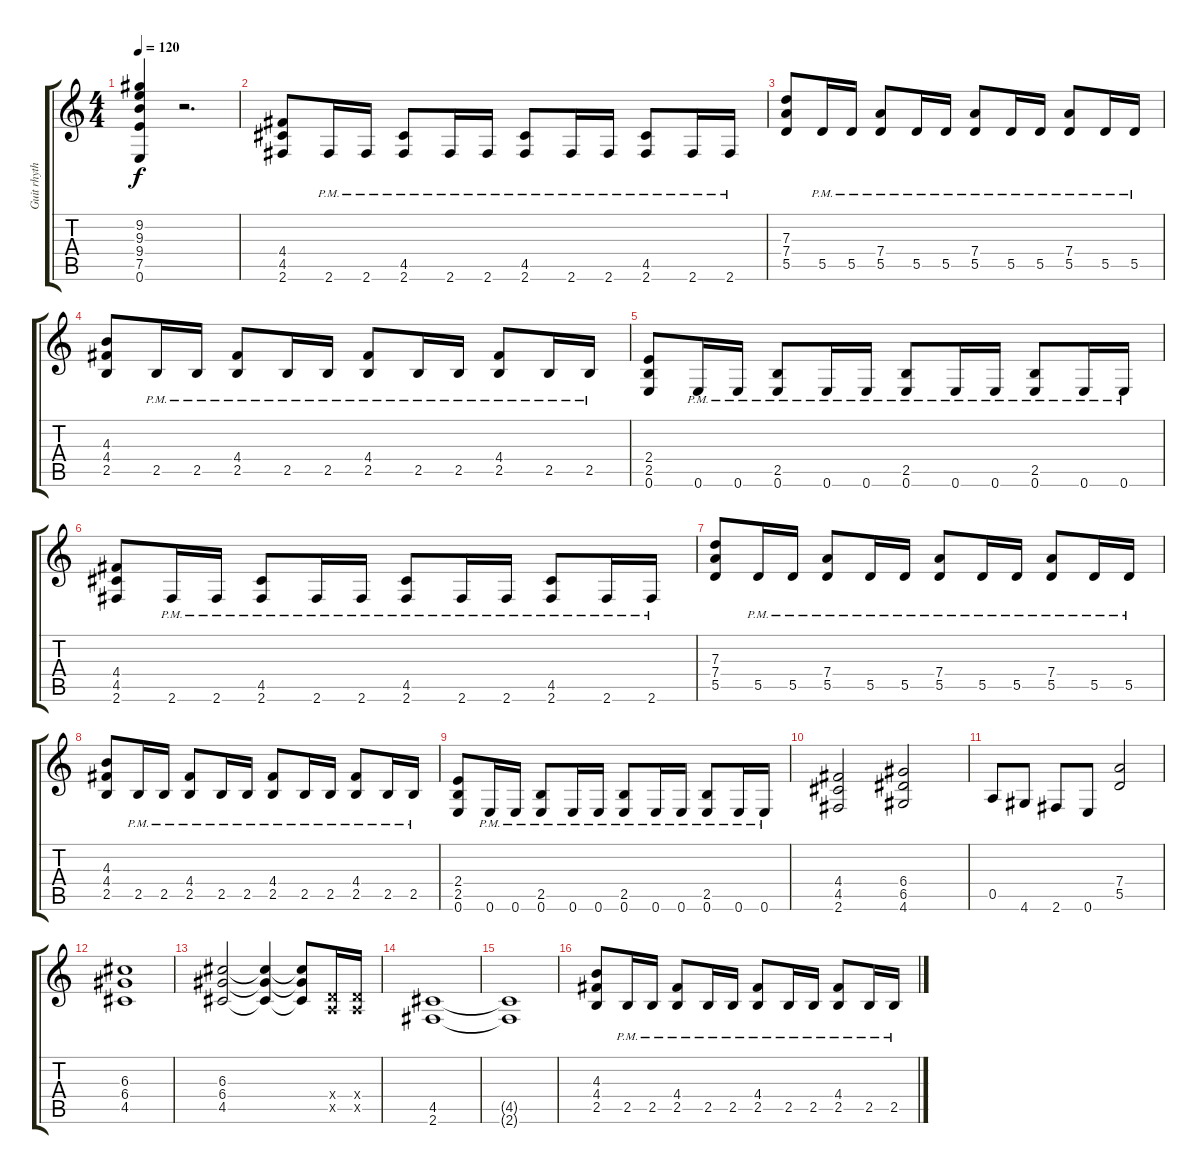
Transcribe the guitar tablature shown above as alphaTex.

\track ("Guit rhythm" "Guit rhyth") {instrument distortionguitar}
\staff {score tabs}
\tuning (E4 B3 G3 D3 A2 E2) {hide}
\ts (4 4)
\tempo 120
\clef g2
\ks c
(9.2{t} 9.3{t} 9.4{t} 7.5{t} 0.6{t}).4{dy f} r.2{d} |
(4.4 4.5 2.6).8 2.6{pm}.16 2.6{pm}.16 (4.5{pm} 2.6{pm}).8 2.6{pm}.16 2.6{pm}.16 (4.5{pm} 2.6{pm}).8 2.6{pm}.16 2.6{pm}.16 (4.5{pm} 2.6{pm}).8 2.6{pm}.16 2.6{pm}.16 |
(7.3 7.4 5.5).8 5.5{pm}.16 5.5{pm}.16 (7.4{pm} 5.5{pm}).8 5.5{pm}.16 5.5{pm}.16 (7.4{pm} 5.5{pm}).8 5.5{pm}.16 5.5{pm}.16 (7.4{pm} 5.5{pm}).8 5.5{pm}.16 5.5{pm}.16 |
(4.3 4.4 2.5).8 2.5{pm}.16 2.5{pm}.16 (4.4{pm} 2.5{pm}).8 2.5{pm}.16 2.5{pm}.16 (4.4{pm} 2.5{pm}).8 2.5{pm}.16 2.5{pm}.16 (4.4{pm} 2.5{pm}).8 2.5{pm}.16 2.5{pm}.16 |
(2.4 2.5 0.6).8 0.6{pm}.16 0.6{pm}.16 (2.5{pm} 0.6{pm}).8 0.6{pm}.16 0.6{pm}.16 (2.5{pm} 0.6{pm}).8 0.6{pm}.16 0.6{pm}.16 (2.5{pm} 0.6{pm}).8 0.6{pm}.16 0.6{pm}.16 |
(4.4 4.5 2.6).8 2.6{pm}.16 2.6{pm}.16 (4.5{pm} 2.6{pm}).8 2.6{pm}.16 2.6{pm}.16 (4.5{pm} 2.6{pm}).8 2.6{pm}.16 2.6{pm}.16 (4.5{pm} 2.6{pm}).8 2.6{pm}.16 2.6{pm}.16 |
(7.3 7.4 5.5).8 5.5{pm}.16 5.5{pm}.16 (7.4{pm} 5.5{pm}).8 5.5{pm}.16 5.5{pm}.16 (7.4{pm} 5.5{pm}).8 5.5{pm}.16 5.5{pm}.16 (7.4{pm} 5.5{pm}).8 5.5{pm}.16 5.5{pm}.16 |
(4.3 4.4 2.5).8 2.5{pm}.16 2.5{pm}.16 (4.4{pm} 2.5{pm}).8 2.5{pm}.16 2.5{pm}.16 (4.4{pm} 2.5{pm}).8 2.5{pm}.16 2.5{pm}.16 (4.4{pm} 2.5{pm}).8 2.5{pm}.16 2.5{pm}.16 |
(2.4 2.5 0.6).8 0.6{pm}.16 0.6{pm}.16 (2.5{pm} 0.6{pm}).8 0.6{pm}.16 0.6{pm}.16 (2.5{pm} 0.6{pm}).8 0.6{pm}.16 0.6{pm}.16 (2.5{pm} 0.6{pm}).8 0.6{pm}.16 0.6{pm}.16 |
(4.4 4.5 2.6).2 (6.4 6.5 4.6).2 |
0.5.8 4.6.8 2.6.8 0.6.8 (7.4 5.5).2 |
(6.3 6.4 4.5).1 |
(6.3 6.4 4.5).2 (6.3{t} 6.4{t} 4.5{t}).4 (6.3{t} 6.4{t} 4.5{t}).8 (0.4{x} 0.5{x}).16 (0.4{x} 0.5{x}).16 |
(4.5 2.6).1 |
(4.5{t} 2.6{t}).1 |
(4.3 4.4 2.5).8 2.5{pm}.16 2.5{pm}.16 (4.4{pm} 2.5{pm}).8 2.5{pm}.16 2.5{pm}.16 (4.4{pm} 2.5{pm}).8 2.5{pm}.16 2.5{pm}.16 (4.4{pm} 2.5{pm}).8 2.5{pm}.16 2.5{pm}.16
